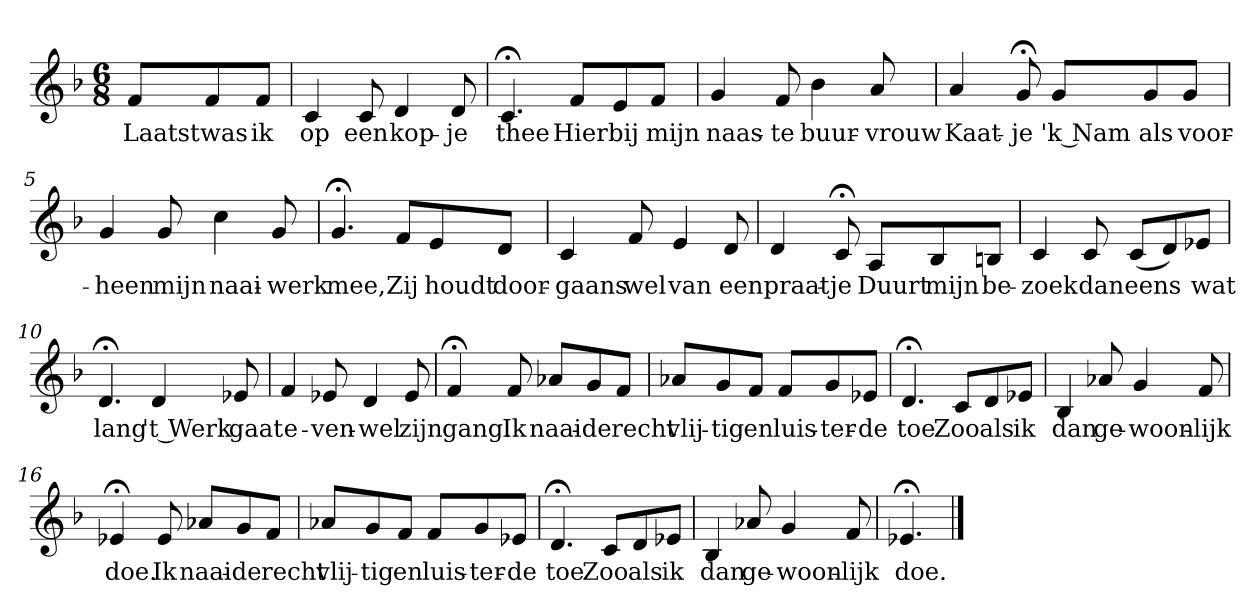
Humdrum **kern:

**kern	**text
*part1	*part1
*staff1	*staff1
*k[b-]	*
*F:	*
*M6/8	*
*MM120	*
=	=
8fL	Laatst
8f	was
8fJ	ik
=1	=1
4c	op
8c	een
4d	kop-
8d	-je
=2	=2
4.c;<	thee
8fL	Hier
8e	bij
8fJ	mijn
=3	=3
4g	naas-
8f	-te
4b-	buur-
8a	-vrouw
=4	=4
4a	Kaat-
8g;<	-je
8gL	'k Nam
8g	als
8gJ	voor-
=5	=5
4g	-heen
8g	mijn
4cc	naai-
8g	-werk
=6	=6
4.g;<	mee,
8fL	Zij
8e	houdt
8dJ	door-
=7	=7
4c	-gaans
8f	wel
4e	van
8d	een
=8	=8
4d	praat-
8c;<	-je
8AL	Duurt
8B-	mijn
8BnJ	be-
=9	=9
4c	-zoek
8c	dan
(8cL	eens
8d)	.
8e-XJ	wat
=10	=10
4.d;<	lang
4d	't Werk
8e-X	gaat
=11	=11
4f	e-
8e-X	-ven-
4d	-wel
8e-	zijn
=12	=12
4f;<	gang.
8f	Ik
8a-XL	naai-
8g	-de
8fJ	recht
=13	=13
8a-XL	vlij-
8g	-tig
8fJ	en
8fL	luis-
8g	-ter-
8e-XJ	-de
=14	=14
4.d;<	toe
8cL	Zoo
8d	als
8e-XJ	ik
=15	=15
4B-	dan
8a-X	ge-
4g	-woon-
8f	-lijk
=16	=16
4e-X;<	doe.
8e-	Ik
8a-XL	naai-
8g	-de
8fJ	recht
=17	=17
8a-XL	vlij-
8g	-tig
8fJ	en
8fL	luis-
8g	-ter-
8e-XJ	-de
=18	=18
4.d;<	toe
8cL	Zoo
8d	als
8e-XJ	ik
=19	=19
4B-	dan
8a-X	ge-
4g	-woon-
8f	-lijk
=20	=20
4.e-X;<	doe.
==	==
*-	*-
